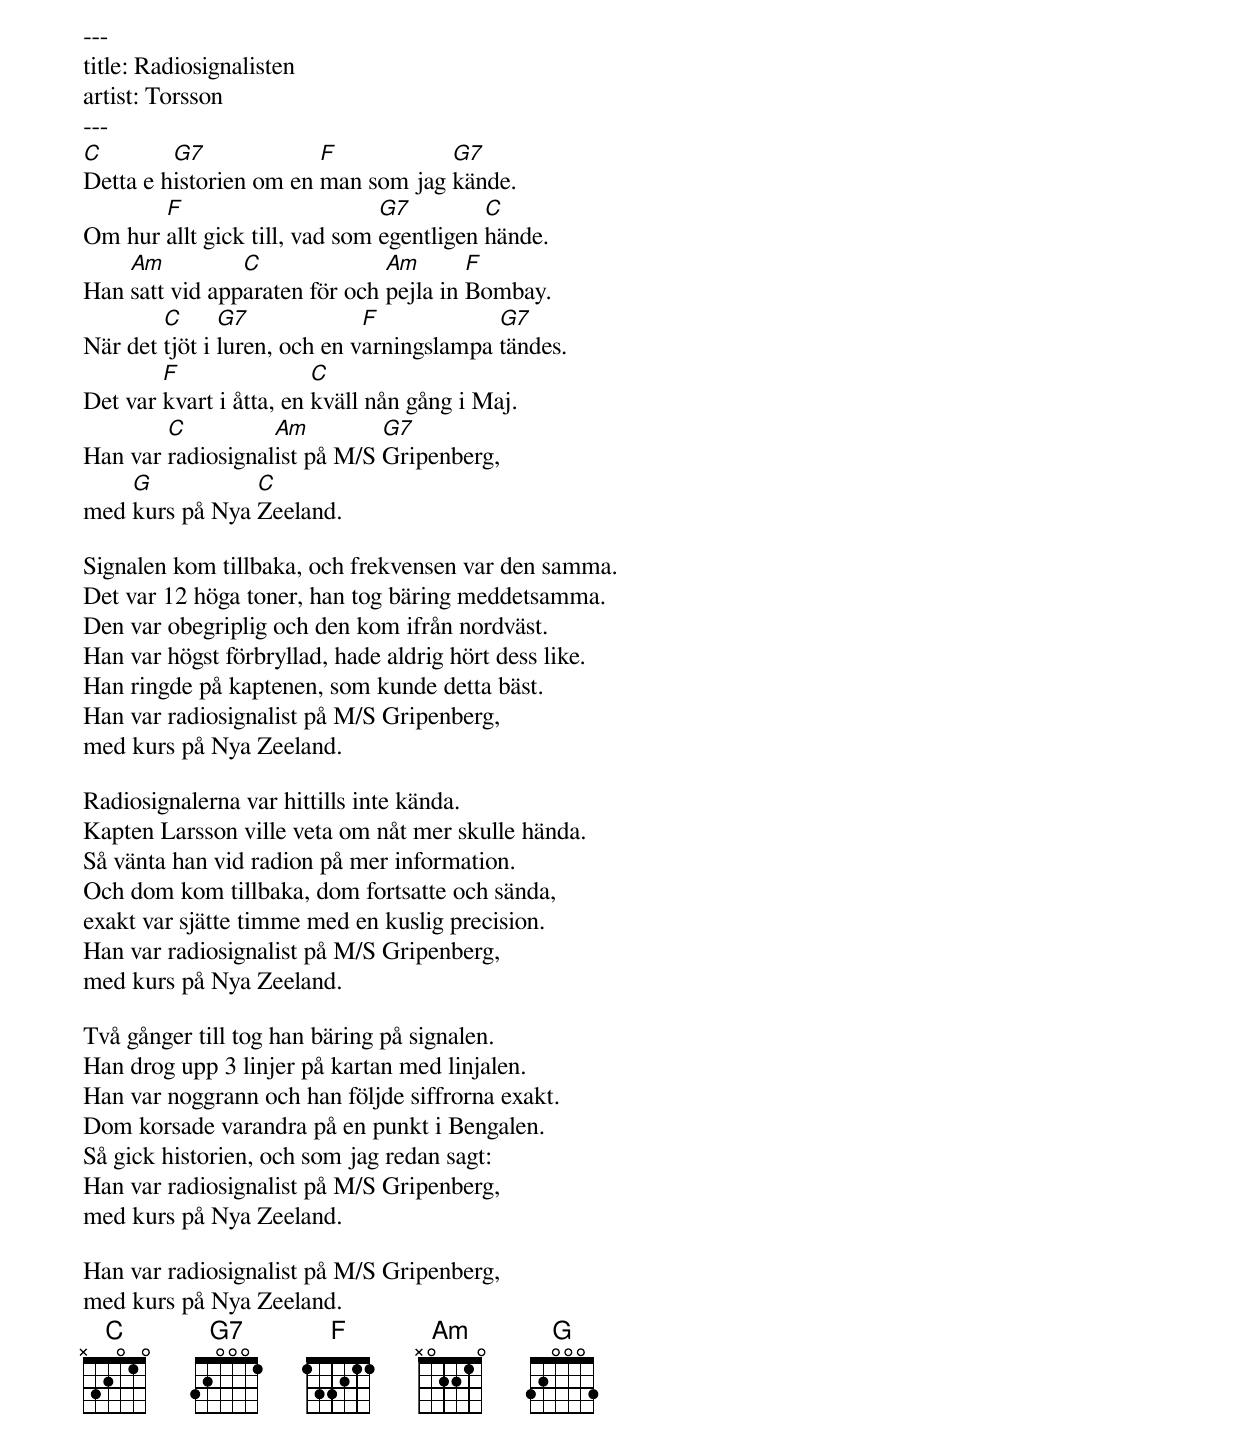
---
title: Radiosignalisten
artist: Torsson
---
[C]Detta e h[G7]istorien om en [F]man som jag [G7]kände.
Om hur [F]allt gick till, vad som [G7]egentligen [C]hände.
Han [Am]satt vid app[C]araten för och [Am]pejla in [F]Bombay.
När det [C]tjöt i [G7]luren, och en v[F]arningslampa [G7]tändes.
Det var [F]kvart i åtta, en [C]kväll nån gång i Maj.
Han var [C]radiosignal[Am]ist på M/S [G7]Gripenberg,
med [G]kurs på Nya [C]Zeeland.

Signalen kom tillbaka, och frekvensen var den samma.
Det var 12 höga toner, han tog bäring meddetsamma.
Den var obegriplig och den kom ifrån nordväst.
Han var högst förbryllad, hade aldrig hört dess like.
Han ringde på kaptenen, som kunde detta bäst.
Han var radiosignalist på M/S Gripenberg,
med kurs på Nya Zeeland.

Radiosignalerna var hittills inte kända.
Kapten Larsson ville veta om nåt mer skulle hända.
Så vänta han vid radion på mer information.
Och dom kom tillbaka, dom fortsatte och sända,
exakt var sjätte timme med en kuslig precision.
Han var radiosignalist på M/S Gripenberg,
med kurs på Nya Zeeland.

Två gånger till tog han bäring på signalen.
Han drog upp 3 linjer på kartan med linjalen.
Han var noggrann och han följde siffrorna exakt.
Dom korsade varandra på en punkt i Bengalen.
Så gick historien, och som jag redan sagt:
Han var radiosignalist på M/S Gripenberg,
med kurs på Nya Zeeland.

Han var radiosignalist på M/S Gripenberg,
med kurs på Nya Zeeland.
